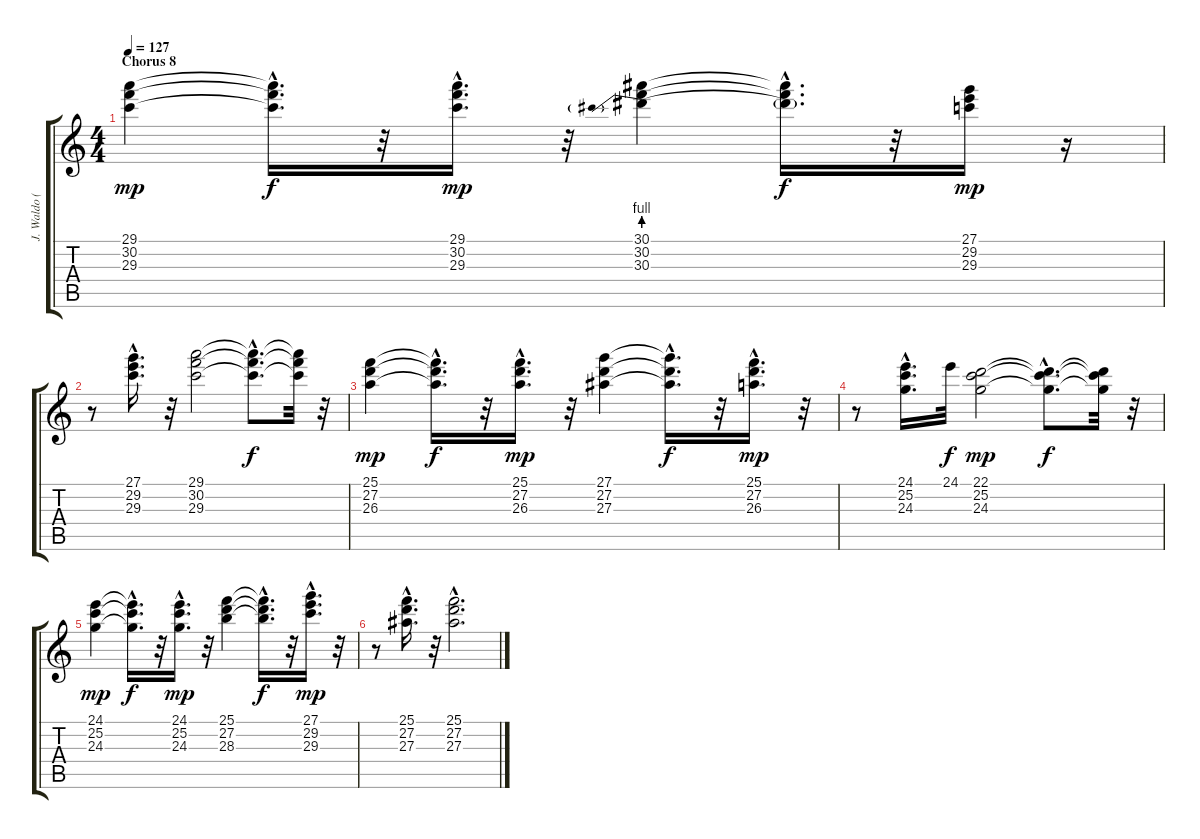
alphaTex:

\track ("J. Waldo (Right)" "J. Waldo (") {instrument rockorgan}
\staff {score tabs}
\tuning (E4 B3 G3 D3 A2 E2) {hide}
\ts (4 4)
\section ("" "Chorus 8")
\tempo 127
\clef g2
\ks c
(29.1 30.2 29.3).4{dy mp} (29.1{hac t} 30.2{hac t} 29.3{hac t}).16{d dy f} r.32 (29.1{hac} 30.2{hac} 29.3{hac}).16{d dy mp} r.32 (30.1 30.2 30.3{be (prebend 0 4 60 4)}).4 (30.1{hac t} 30.2{hac t} 30.3{hac t}).16{d dy f} r.32 (27.1 29.2 29.3).16{dy mp} r.16 |
r.8 (27.1 29.2{hac} 29.3).16{d} r.32 (29.1 30.2 29.3).2 (29.1{hac t} 30.2{hac t} 29.3{hac t}).8{d dy f} (29.1{t} 30.2{t} 29.3{t}).32 r.32 |
(25.1 27.2 26.3).4{dy mp} (25.1{hac t} 27.2{hac t} 26.3{hac t}).16{d dy f} r.32 (25.1{hac} 27.2{hac} 26.3{hac}).16{d dy mp} r.32 (27.1 27.2 27.3).4 (27.1{hac t} 27.2{hac t} 27.3{hac t}).16{d dy f} r.32 (25.1{hac} 27.2 26.3).16{d dy mp} r.32 |
r.8 (24.1 25.2 24.3{hac}).16{d} 24.1.32{dy f} (22.1 25.2 24.3).2{dy mp} (22.1{hac t} 25.2{hac t} 24.3{hac t}).8{d dy f} (22.1{t} 25.2{t} 24.3{t}).32 r.32 |
(24.1 25.2 24.3).4{dy mp} (24.1{hac t} 25.2{hac t} 24.3{hac t}).16{d dy f} r.32 (24.1{hac} 25.2{hac} 24.3{hac}).16{d dy mp} r.32 (25.1 27.2 28.3).4 (25.1{hac t} 27.2{hac t} 28.3{hac t}).16{d dy f} r.32 (27.1 29.2{hac} 29.3).16{d dy mp} r.32 |
r.8 (25.1{hac} 27.2 27.3).16{d} r.32 (25.1{hac} 27.2{hac} 27.3{hac}).2{d}
